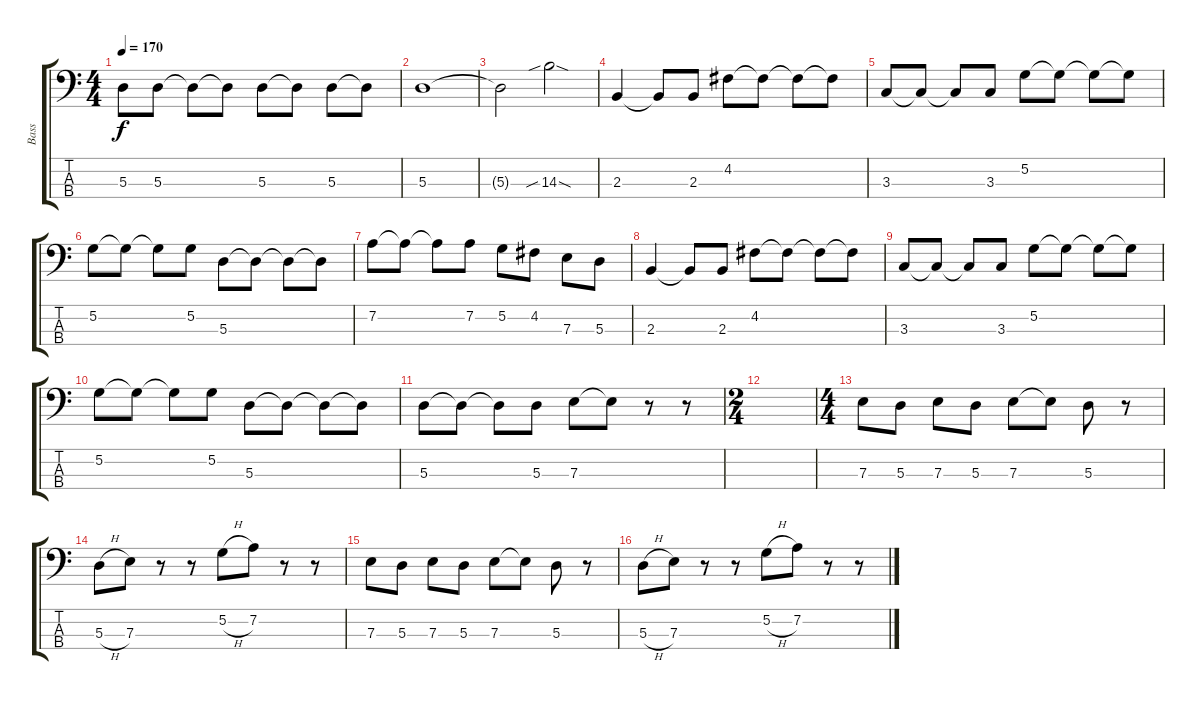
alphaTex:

\track ("Bass" "Bass") {instrument electricbassfinger}
\staff {score tabs}
\tuning (G2 D2 A1 E1) {hide}
\ts (4 4)
\tempo 170
\clef f4
\ks c
5.3{t}.8{dy f} 5.3.8 5.3{t}.8 5.3{t}.8 5.3.8 5.3{t}.8 5.3.8 5.3{t}.8 |
5.3.1 |
5.3{t}.2 14.3{sib sod}.2 |
2.3.4 2.3{t}.8 2.3.8 4.2.8 4.2{t}.8 4.2{t}.8 4.2{t}.8 |
3.3.8 3.3{t}.8 3.3{t}.8 3.3.8 5.2.8 5.2{t}.8 5.2{t}.8 5.2{t}.8 |
5.2.8 5.2{t}.8 5.2{t}.8 5.2.8 5.3.8 5.3{t}.8 5.3{t}.8 5.3{t}.8 |
7.2.8 7.2{t}.8 7.2{t}.8 7.2.8 5.2.8 4.2.8 7.3.8 5.3.8 |
2.3.4 2.3{t}.8 2.3.8 4.2.8 4.2{t}.8 4.2{t}.8 4.2{t}.8 |
3.3.8 3.3{t}.8 3.3{t}.8 3.3.8 5.2.8 5.2{t}.8 5.2{t}.8 5.2{t}.8 |
5.2.8 5.2{t}.8 5.2{t}.8 5.2.8 5.3.8 5.3{t}.8 5.3{t}.8 5.3{t}.8 |
5.3.8 5.3{t}.8 5.3{t}.8 5.3.8 7.3.8 7.3{t}.8 r.8 r.8 |
\ts (2 4)
|
\ts (4 4)
7.3.8 5.3.8 7.3.8 5.3.8 7.3.8 7.3{t}.8 5.3.8 r.8 |
5.3{h}.8 7.3.8 r.8 r.8 5.2{h}.8 7.2.8 r.8 r.8 |
7.3.8 5.3.8 7.3.8 5.3.8 7.3.8 7.3{t}.8 5.3.8 r.8 |
5.3{h}.8 7.3.8 r.8 r.8 5.2{h}.8 7.2.8 r.8 r.8
